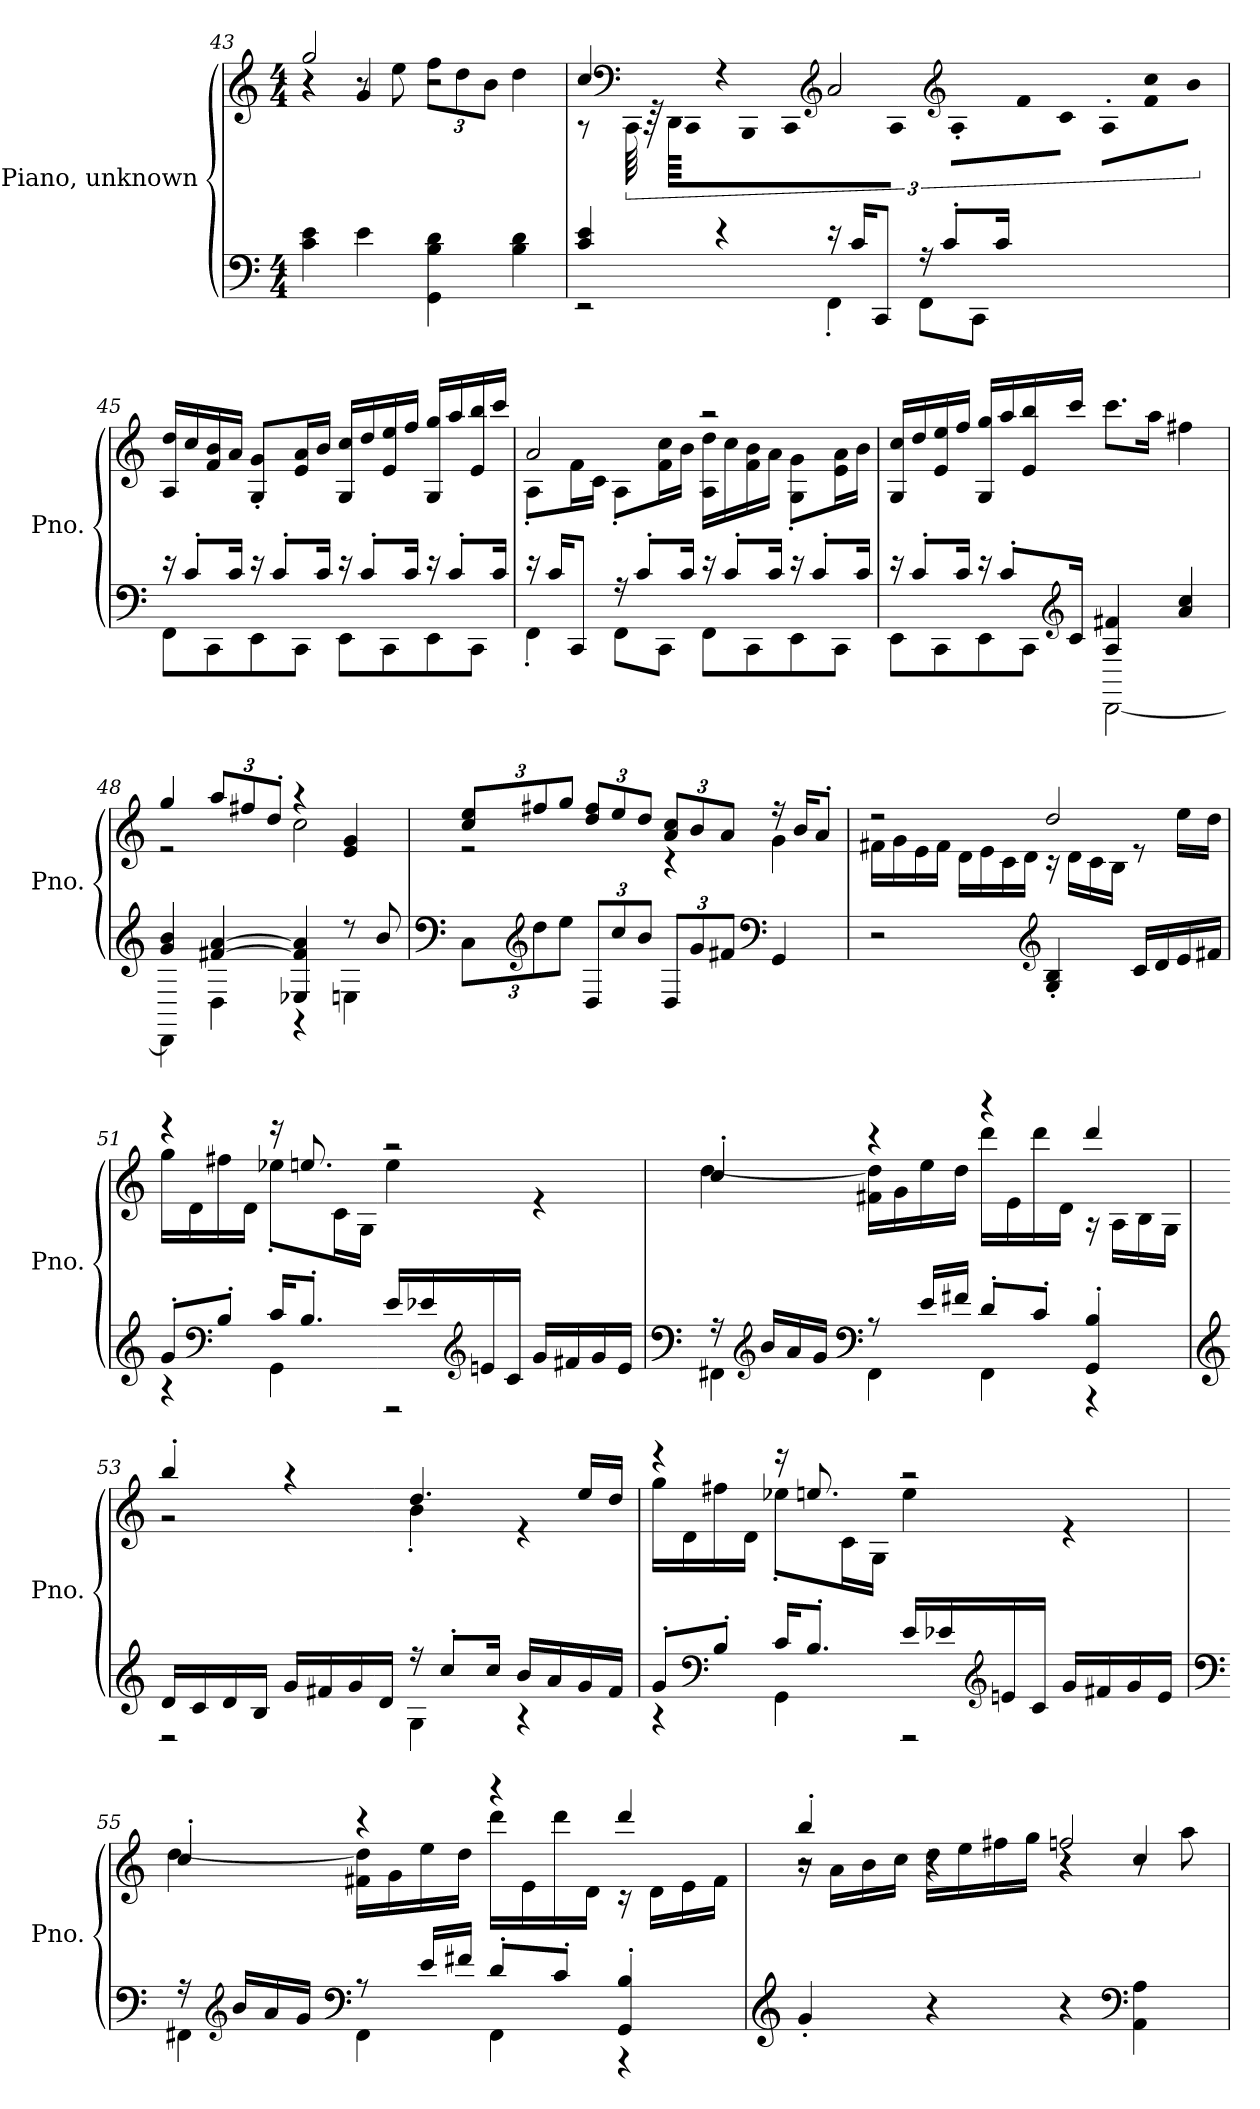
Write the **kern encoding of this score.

**kern	**kern
*part1	*part1
*staff2	*staff1
*I"Piano, unknown	*
*I'Pno.	*
*clefF4	*clefG2
*k[]	*k[]
*M4/4	*M4/4
=43	=43
*	*^
*	*	*^
4c\ 4e\	2gg/	4r	4r
4e\	.	8r	4g/
.	.	8ee\	.
*	*	*Xbrackettup	*
4GG\ 4B\ 4d\	2r	12ff\L	2r
.	.	12dd\	.
.	.	12b\J	.
4B\ 4d\	.	4dd\	.
*	*	*v	*v
!!LO:LB:g=z
=44	=44	=44
*^	*	*
4c/ 4e/	2r	4cc/	8r
*	*	*clefF4	*
*	*	*	*brackettup
.	.	.	96CC\
.	.	.	96r
.	.	.	96DD\KLLL
.	.	.	32CC\J
.	.	.	16BBB\J
4r	.	4r	8CC\
.	.	.	8CC\J
*	*	*clefG2	*
16r	4FF'\	2a/	8A'\L
16c/KL	.	.	.
8CC/J	.	.	16f\L
.	.	.	16c\JJ
16r	8FF\L	.	8A'\L
8c'/L	.	.	.
.	8CC\J	.	16f\ 16cc\L
16c/Jk	.	.	16b\JJ
*	*	*v	*v
=45	=45	=45
16r	8FF\L	16A/ 16dd/LL
8c'/L	.	16cc/
.	8CC\	16f/ 16b/
16c/Jk	.	16a/JJ
16r	8EE\	8G/' 8g/'L
8c'/L	.	.
.	8CC\J	16e/ 16a/L
16c/Jk	.	16b/JJ
16r	8EE\L	16G/ 16cc/LL
8c'/L	.	16dd/
.	8CC\	16e/ 16ee/
16c/Jk	.	16ff/JJ
16r	8EE\	16G/ 16gg/LL
8c'/L	.	16aa/
.	8CC\J	16e/ 16bb/
16c/Jk	.	16ccc/JJ
!!LO:PB:g=z
=46	=46	=46
*	*	*^
16r	4FF'\	2a/	8A'\L
16c/KL	.	.	.
8CC/J	.	.	16f\L
.	.	.	16c\JJ
16r	8FF\L	.	8A'\L
8c'/L	.	.	.
.	8CC\J	.	16f\ 16cc\L
16c/Jk	.	.	16b\JJ
16r	8FF\L	2r	16A\ 16dd\LL
8c'/L	.	.	16cc\
.	8CC\	.	16f\ 16b\
16c/Jk	.	.	16a\JJ
16r	8EE\	.	8G\' 8g\'L
8c'/L	.	.	.
.	8CC\J	.	16e\ 16a\L
16c/Jk	.	.	16b\JJ
*	*	*v	*v
=47	=47	=47
16r	8EE\L	16G/ 16cc/LL
8c'/L	.	16dd/
.	8CC\	16e/ 16ee/
16c/Jk	.	16ff/JJ
16r	8EE\	16G/ 16gg/LL
8c'/L	.	16aa/
.	8CC\J	16e/ 16bb/
*clefG2	*	*
16c/Jk	.	16ccc/JJ
4A/ 4f#X/	[2DD\	8.ccc\L
.	.	16aa\Jk
4a/ 4cc/	.	4ff#X\
=48	=48	=48
*	*	*^
4g/ 4b/	4DD\]	4gg/	2r
*	*	*Xbrackettup	*
[4f#X/ [4a/	4D\	12aa/L	.
.	.	12ff#X/	.
.	.	12dd'/J	.
4E-X/ 4f#/] 4a/]	4r	4r	2cc\
8r	4En\	4e/ 4g/	.
8b/	.	.	.
*v	*v	*	*
!!LO:LB:g=z	!!
=49	=49	=49
*clefF4	*	*
*Xbrackettup	*	*
12C\L	12cc/ 12ee/L	2r
*clefG2	*	*
12dd\	12ff#X/	.
12ee\J	12gg/J	.
12D/L	12dd/ 12ff#/L	.
12cc/	12ee/	.
12b/J	12dd/J	.
12D/L	12a/ 12cc/L	4r
12g/	12b/	.
12f#X/J	12a/J	.
*clefF4	*	*
4GG/	16r	4g\
.	16b/KL	.
.	8a'/J	.
=50	=50	=50
2r	2r	16f#X\LL
.	.	16g\
.	.	16e\
.	.	16f#\JJ
.	.	16d\LL
.	.	16e\
.	.	16c\
.	.	16d\JJ
*clefG2	*	*
4G/' 4B/'	2dd/	16r
.	.	16d\LL
.	.	16c\
.	.	16B\JJ
16c/LL	.	8r
16d/	.	.
16e/	.	16ee\LL
16f#X/JJ	.	16dd\JJ
!!LO:LB:g=z	!!
=51	=51	=51
*^	*	*
8g'/L	4r	4r	16gg\LL
.	.	.	16d\
*clefF4	*	*	*
8B'/J	.	.	16ff#X\
.	.	.	16d\JJ
16c/KL	4GG\	16r	8ee-X'\L
8.B'/J	.	8.een/	.
.	.	.	16c\L
.	.	.	16G\JJ
16e/LL	2r	2r	4ee\
16e-X/	.	.	.
*clefG2	*	*	*
16en/	.	.	.
16c/JJ	.	.	.
16g/LL	.	.	4r
16f#X/	.	.	.
16g/	.	.	.
16e/JJ	.	.	.
=52	=52	=52	=52
*clefF4	*	*	*
16r	4FF#X\	4cc'/	[4dd\
*clefG2	*	*	*
16b/LL	.	.	.
16a/	.	.	.
16g/JJ	.	.	.
*clefF4	*	*	*
8r	4FF#\	4r	16f#X\ 16dd\]LL
.	.	.	16g\
16e/LL	.	.	16ee\
16f#X/JJ	.	.	16dd\JJ
8d'/L	4FF#\	4r	16ddd\LL
.	.	.	16e\
8c'/J	.	.	16ddd\
.	.	.	16d\JJ
4GG/' 4B/'	4r	4ddd/	16r
.	.	.	16A\LL
.	.	.	16B\
.	.	.	16G\JJ
!!LO:LB:g=z	!!
=53	=53	=53	=53
*clefG2	*	*	*
16d/LL	2r	4bb'/	2r
16c/	.	.	.
16d/	.	.	.
16B/JJ	.	.	.
16g/LL	.	4r	.
16f#X/	.	.	.
16g/	.	.	.
16d/JJ	.	.	.
16r	4G\	4.dd/	4b'\
8cc'/L	.	.	.
16cc/Jk	.	.	.
16b/LL	4r	.	4r
16a/	.	.	.
16g/	.	16ee/LL	.
16f#/JJ	.	16dd/JJ	.
=54	=54	=54	=54
8g'/L	4r	4r	16gg\LL
.	.	.	16d\
*clefF4	*	*	*
8B'/J	.	.	16ff#X\
.	.	.	16d\JJ
16c/KL	4GG\	16r	8ee-X'\L
8.B'/J	.	8.een/	.
.	.	.	16c\L
.	.	.	16G\JJ
16e/LL	2r	2r	4ee\
16e-X/	.	.	.
*clefG2	*	*	*
16en/	.	.	.
16c/JJ	.	.	.
16g/LL	.	.	4r
16f#X/	.	.	.
16g/	.	.	.
16e/JJ	.	.	.
!!LO:LB:g=z	!!
=55	=55	=55	=55
*clefF4	*	*	*
16r	4FF#X\	4cc'/	[4dd\
*clefG2	*	*	*
16b/LL	.	.	.
16a/	.	.	.
16g/JJ	.	.	.
*clefF4	*	*	*
8r	4FF#\	4r	16f#X\ 16dd\]LL
.	.	.	16g\
16e/LL	.	.	16ee\
16f#X/JJ	.	.	16dd\JJ
8d'/L	4FF#\	4r	16ddd\LL
.	.	.	16e\
8c'/J	.	.	16ddd\
.	.	.	16d\JJ
4GG/' 4B/'	4r	4ddd/	16r
.	.	.	16d\LL
.	.	.	16e\
.	.	.	16f#\JJ
*v	*v	*	*
*	*v	*v
=56	=56
*clefG2	*
*	*^
*	*	*^
4g'/	4bb'/	16r	2r
.	.	16a\LL	.
.	.	16b\	.
.	.	16cc\JJ	.
4r	4r	16dd\LL	.
.	.	16ee\	.
.	.	16ff#X\	.
.	.	16gg\JJ	.
4r	2ffn/	4r	4r
*clefF4	*	*	*
4AA\ 4A\	.	8r	4cc/
.	.	8aa\	.
*	*v	*v	*v
=	=
*-	*-
